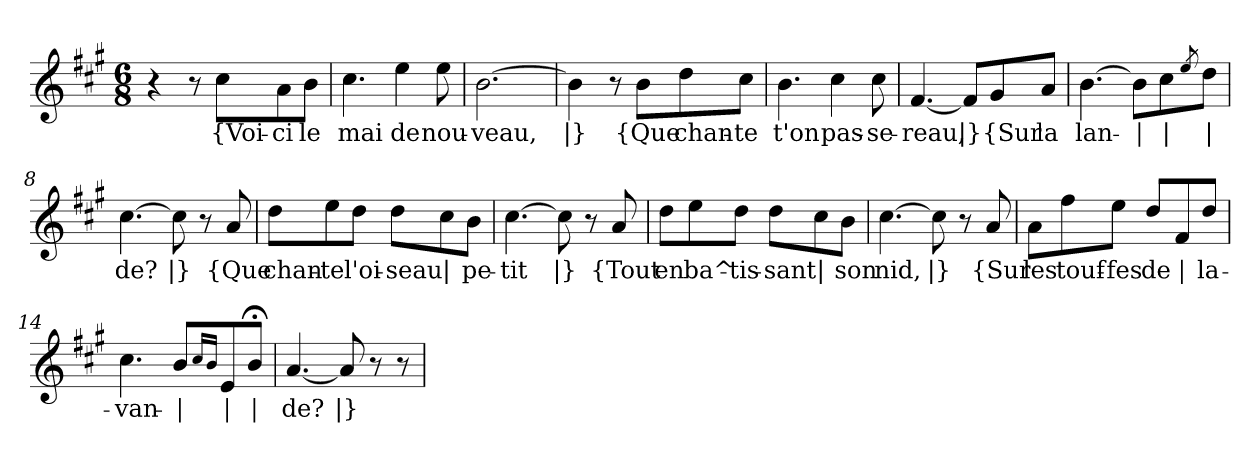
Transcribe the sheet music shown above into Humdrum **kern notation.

**kern	**text
*part1	*part1
*staff1	*staff1
*clefG2	*
*k[f#c#g#]	*
*M6/8	*
=1	=1
4r	.
8r	.
!	!LO:LY:b
8cc#\L	{Voi-
!	!LO:LY:b
8a\	-ci
!	!LO:LY:b
8b\J	le
=2	=2
!	!LO:LY:b
4.cc#\	mai
!	!LO:LY:b
4ee\	de
!	!LO:LY:b
8ee\	nou-
=3	=3
!	!LO:LY:b
[2.b\	-veau,
=4	=4
!	!LO:LY:b
4b\]	|}
8r	.
!	!LO:LY:b
8b\L	{Que
!	!LO:LY:b
8dd\	chan-
!	!LO:LY:b
8cc#\J	-te
=5	=5
!	!LO:LY:b
4.b\	t'on
!	!LO:LY:b
4cc#\	pas-
!	!LO:LY:b
8cc#\	-se-
=6	=6
!	!LO:LY:b
[4.f#/	-reau,
!	!LO:LY:b
8f#/L]	|}
!	!LO:LY:b
8g#/	{Sur
!	!LO:LY:b
8a/J	la
=7	=7
!	!LO:LY:b
[4.b\	lan-
!	!LO:LY:b
8b\L]	|
!	!LO:LY:b
8cc#\	|
8qee/	.
!	!LO:LY:b
8dd\J	|
!!LO:LB:g=z
=8	=8
!	!LO:LY:b
[4.cc#\	-de?
!	!LO:LY:b
8cc#\]	|}
8r	.
!	!LO:LY:b
8a/	{Que
=9	=9
!	!LO:LY:b
8dd\L	chan-
!	!LO:LY:b
8ee\	-te
!	!LO:LY:b
8dd\J	l'oi-
!	!LO:LY:b
8dd\L	-seau
!	!LO:LY:b
8cc#\	|
!	!LO:LY:b
8b\J	pe-
=10	=10
!	!LO:LY:b
[4.cc#\	-tit
!	!LO:LY:b
8cc#\]	|}
8r	.
!	!LO:LY:b
8a/	{Tout
=11	=11
!	!LO:LY:b
8dd\L	en
!	!LO:LY:b
8ee\	ba^-
!	!LO:LY:b
8dd\J	-tis-
!	!LO:LY:b
8dd\L	-sant
!	!LO:LY:b
8cc#\	|
!	!LO:LY:b
8b\J	son
=12	=12
!	!LO:LY:b
[4.cc#\	nid,
!	!LO:LY:b
8cc#\]	|}
8r	.
!	!LO:LY:b
8a/	{Sur
!!LO:LB:g=z
=13	=13
!	!LO:LY:b
8a\L	les
!	!LO:LY:b
8ff#\	touf-
!	!LO:LY:b
8ee\J	-fes
!	!LO:LY:b
8dd/L	de
!	!LO:LY:b
8f#/	|
!	!LO:LY:b
8dd/J	la-
=14	=14
!	!LO:LY:b
4.cc#\	-van-
!	!LO:LY:b
8b/L	|
16qcc#/LL	.
16qb/JJ	.
!	!LO:LY:b
8e/	|
!	!LO:LY:b
8b;</J	|
=15	=15
!	!LO:LY:b
[4.a/	-de?
!	!LO:LY:b
8a/]	|}
8r	.
8r	.
=	=
*-	*-
